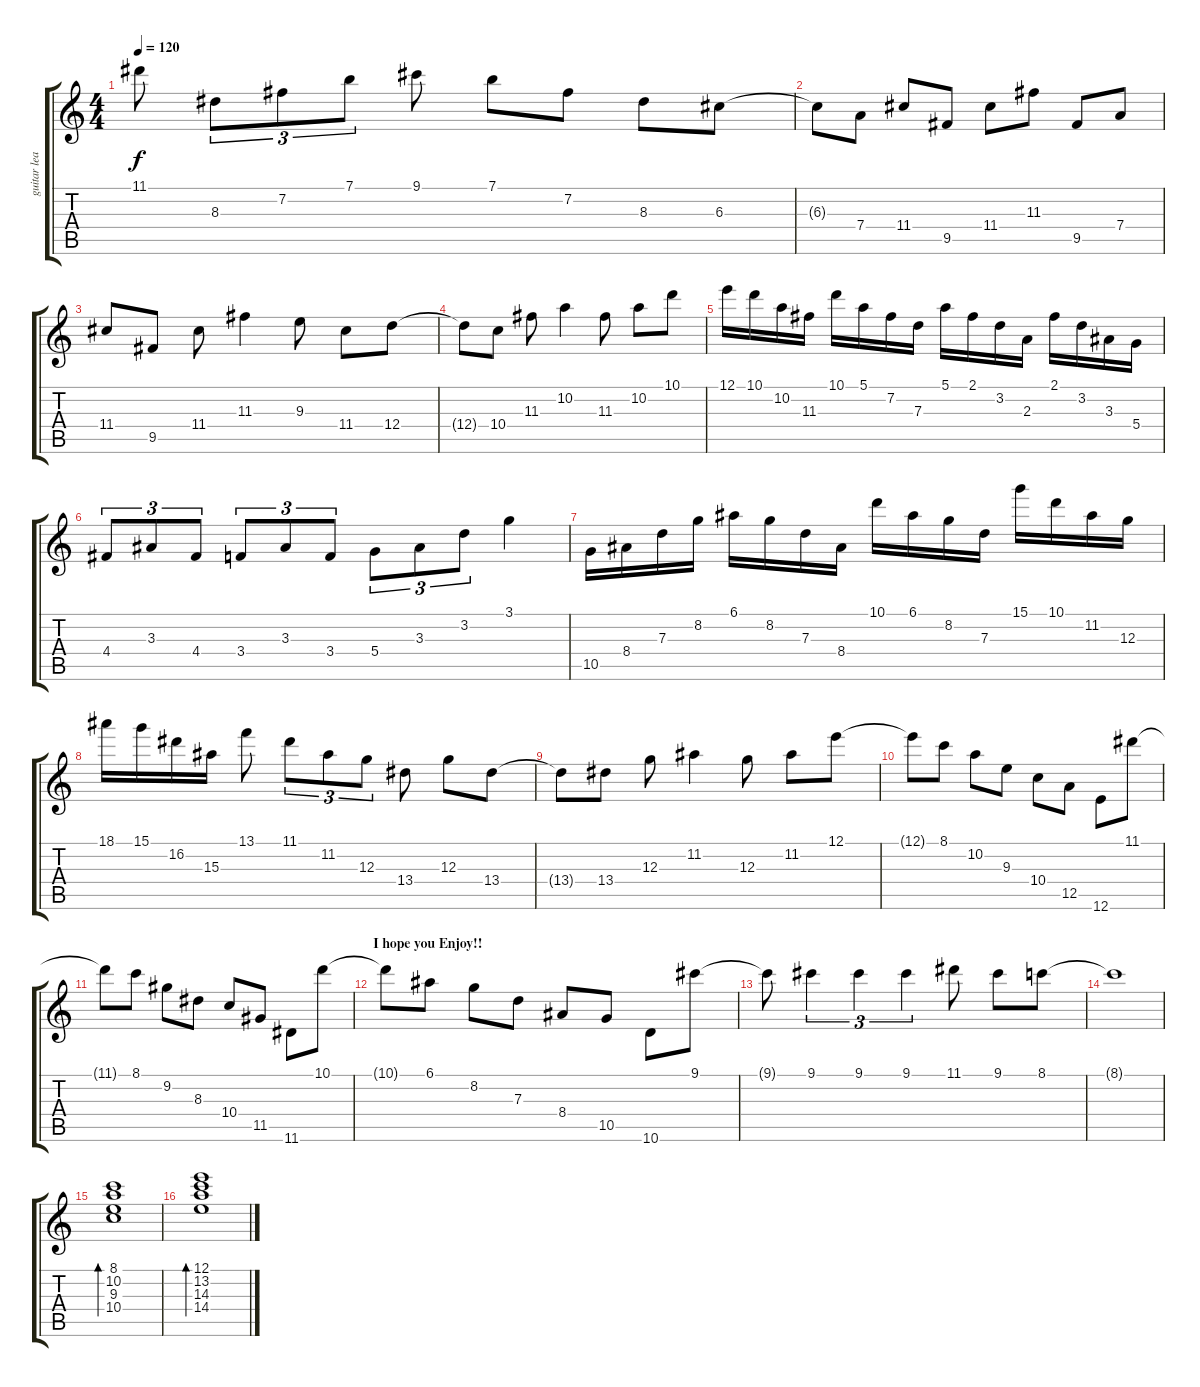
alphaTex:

\track ("guitar lead" "guitar lea") {instrument acousticguitarsteel}
\staff {score tabs}
\tuning (E4 B3 G3 D3 A2 E2) {hide}
\ts (4 4)
\tempo 120
\clef g2
\ks c
11.1{t}.8{dy f} 8.3.8{tu (3 2)} 7.2.8{tu (3 2)} 7.1.8{tu (3 2)} 9.1.8 7.1.8 7.2.8 8.3.8 6.3.8 |
6.3{t}.8 7.4.8 11.4.8 9.5.8 11.4.8 11.3.8 9.5.8 7.4.8 |
11.4.8 9.5.8 11.4.8 11.3.4 9.3.8 11.4.8 12.4.8 |
12.4{t}.8 10.4.8 11.3.8 10.2.4 11.3.8 10.2.8 10.1.8 |
12.1.16 10.1.16 10.2.16 11.3.16 10.1.16 5.1.16 7.2.16 7.3.16 5.1.16 2.1.16 3.2.16 2.3.16 2.1.16 3.2.16 3.3.16 5.4.16 |
4.4.8{tu (3 2)} 3.3.8{tu (3 2)} 4.4.8{tu (3 2)} 3.4.8{tu (3 2)} 3.3.8{tu (3 2)} 3.4.8{tu (3 2)} 5.4.8{tu (3 2)} 3.3.8{tu (3 2)} 3.2.8{tu (3 2)} 3.1.4 |
10.5.16 8.4.16 7.3.16 8.2.16 6.1.16 8.2.16 7.3.16 8.4.16 10.1.16 6.1.16 8.2.16 7.3.16 15.1.16 10.1.16 11.2.16 12.3.16 |
18.1.16 15.1.16 16.2.16 15.3.16 13.1.8 11.1.8{tu (3 2)} 11.2.8{tu (3 2)} 12.3.8{tu (3 2)} 13.4.8 12.3.8 13.4.8 |
13.4{t}.8 13.4.8 12.3.8 11.2.4 12.3.8 11.2.8 12.1.8 |
12.1{t}.8 8.1.8 10.2.8 9.3.8 10.4.8 12.5.8 12.6.8 11.1.8 |
11.1{t}.8 8.1.8 9.2.8 8.3.8 10.4.8 11.5.8 11.6.8 10.1.8 |
\section ("" "I hope you Enjoy!!")
10.1{t}.8 6.1.8 8.2.8 7.3.8 8.4.8 10.5.8 10.6.8 9.1.8 |
9.1{t}.8 9.1.4{tu (3 2)} 9.1.4{tu (3 2)} 9.1.4{tu (3 2)} 11.1.8 9.1.8 8.1.8 |
8.1{t}.1 |
(8.1 10.2 9.3 10.4).1{bd 480} |
(12.1 13.2 14.3 14.4).1{bd 480}
